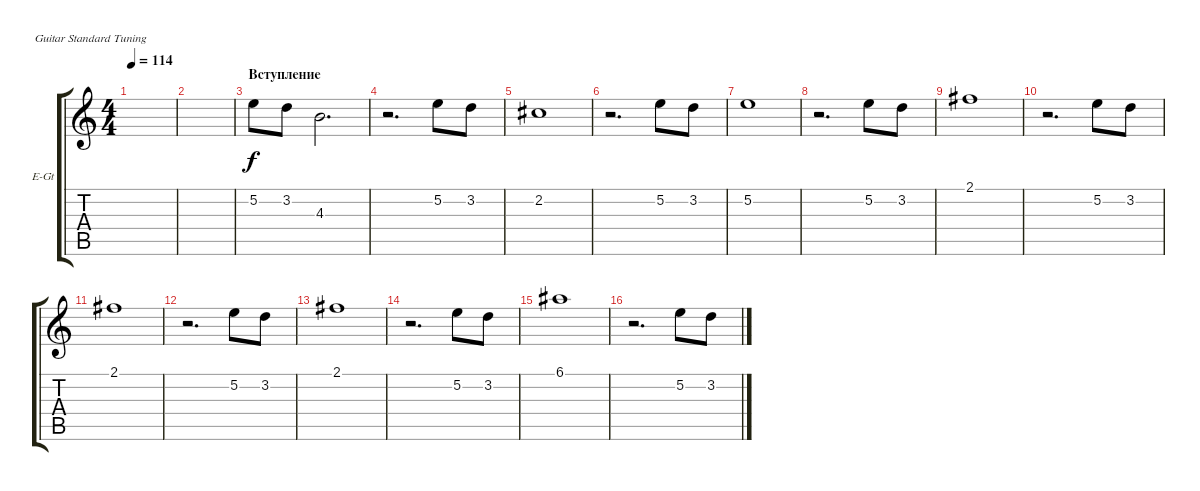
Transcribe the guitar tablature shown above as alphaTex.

\defaultSystemsLayout 4
\bracketExtendMode groupsimilarinstruments
\firstSystemTrackNameOrientation horizontal
\otherSystemsTrackNameOrientation horizontal
\track ("Г. Каспарян" "E-Gt") {instrument electricguitarclean}
\staff {score tabs}
\tuning (E4 B3 G3 D3 A2 E2)
\ts (4 4)
\tempo 114
\clef g2
\ks c
|
|
\section ("" "Вступление")
5.2.8 3.2.8 4.3.2{d} |
r.2{d} 5.2.8 3.2.8 |
2.2.1 |
r.2{d} 5.2.8 3.2.8 |
5.2.1 |
r.2{d} 5.2.8 3.2.8 |
2.1.1 |
r.2{d} 5.2.8 3.2.8 |
2.1.1 |
r.2{d} 5.2.8 3.2.8 |
2.1.1 |
r.2{d} 5.2.8 3.2.8 |
6.1.1 |
r.2{d} 5.2.8 3.2.8
